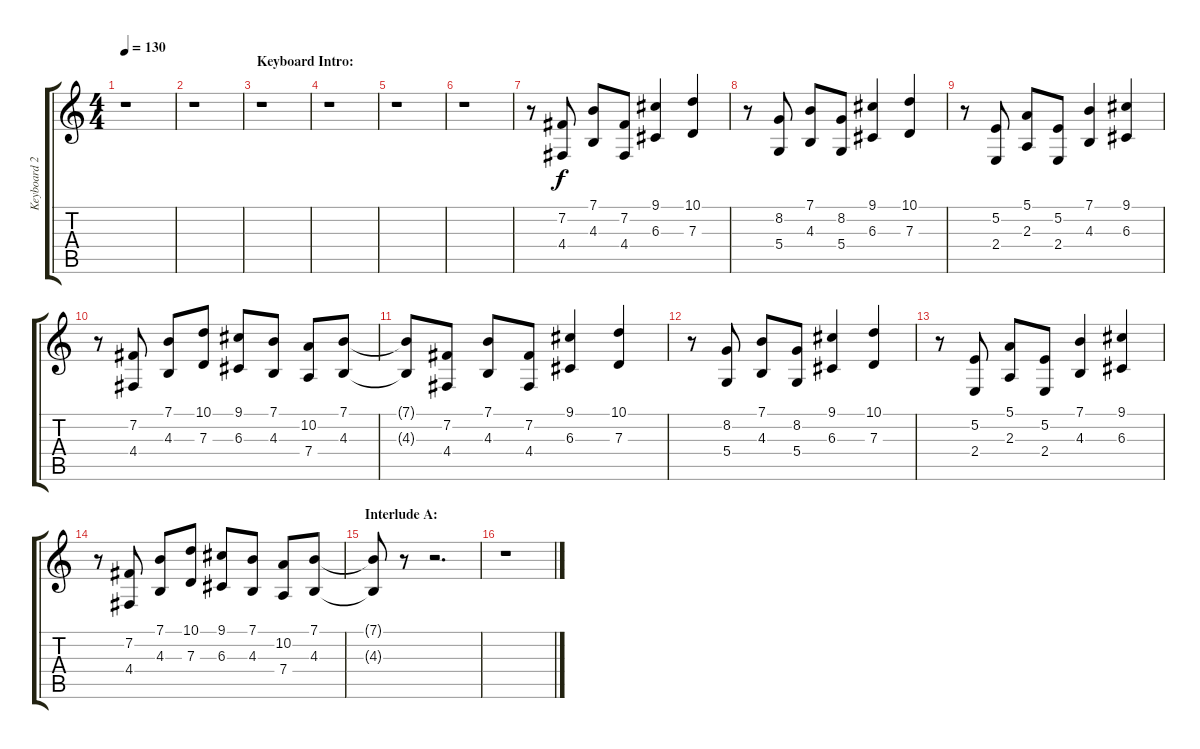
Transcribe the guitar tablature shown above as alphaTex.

\track ("Keyboard 2" "Keyboard 2") {instrument lead4chiff}
\staff {score tabs}
\tuning (E4 B3 G3 D3 A2 E2) {hide}
\ts (4 4)
\tempo 130
\clef g2
\ks c
r.1{dy f instrument lead4chiff} |
r.1 |
\section ("" "Keyboard Intro:")
r.1 |
r.1 |
r.1 |
r.1 |
r.8 (7.2 4.4).8 (7.1 4.3).8 (7.2 4.4).8 (9.1 6.3).4 (10.1 7.3).4 |
r.8 (8.2 5.4).8 (7.1 4.3).8 (8.2 5.4).8 (9.1 6.3).4 (10.1 7.3).4 |
r.8 (5.2 2.4).8 (5.1 2.3).8 (5.2 2.4).8 (7.1 4.3).4 (9.1 6.3).4 |
r.8 (7.2 4.4).8 (7.1 4.3).8 (10.1 7.3).8 (9.1 6.3).8 (7.1 4.3).8 (10.2 7.4).8 (7.1 4.3).8 |
(7.1{t} 4.3{t}).8 (7.2 4.4).8 (7.1 4.3).8 (7.2 4.4).8 (9.1 6.3).4 (10.1 7.3).4 |
r.8 (8.2 5.4).8 (7.1 4.3).8 (8.2 5.4).8 (9.1 6.3).4 (10.1 7.3).4 |
r.8 (5.2 2.4).8 (5.1 2.3).8 (5.2 2.4).8 (7.1 4.3).4 (9.1 6.3).4 |
r.8 (7.2 4.4).8 (7.1 4.3).8 (10.1 7.3).8 (9.1 6.3).8 (7.1 4.3).8 (10.2 7.4).8 (7.1 4.3).8 |
\section ("" "Interlude A:")
(7.1{t} 4.3{t}).8 r.8 r.2{d} |
r.1
